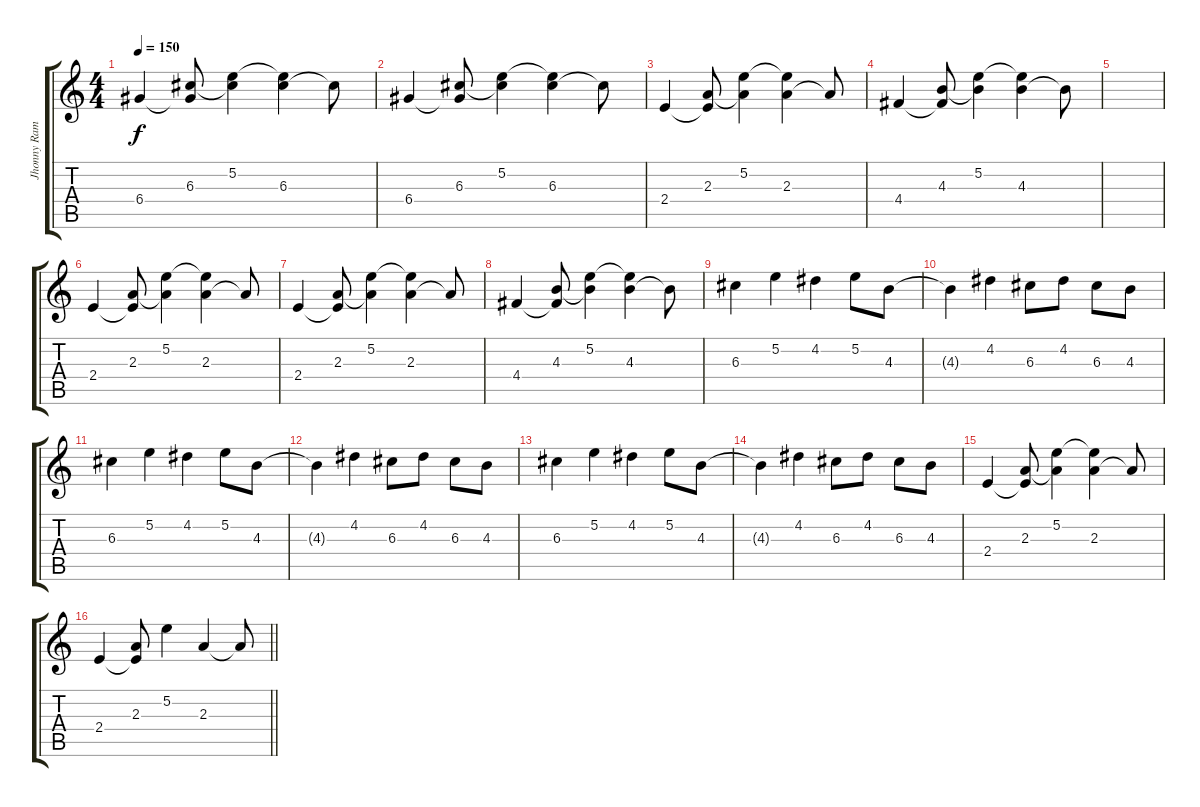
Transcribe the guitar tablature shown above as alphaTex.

\track ("Jhonny Ramone - Guitar" "Jhonny Ram") {instrument distortionguitar}
\staff {score tabs}
\tuning (E4 B3 G3 D3 A2 E2) {hide}
\ts (4 4)
\tempo 150
\clef g2
\ks c
6.4.4{dy f} (6.3 6.4{t}).8 (5.2 6.3{t}).4 (5.2{t} 6.3).4 6.3{t}.8 |
6.4.4 (6.3 6.4{t}).8 (5.2 6.3{t}).4 (5.2{t} 6.3).4 6.3{t}.8 |
2.4.4 (2.3 2.4{t}).8 (5.2 2.3{t}).4 (5.2{t} 2.3).4 2.3{t}.8 |
4.4.4 (4.3 4.4{t}).8 (5.2 4.3{t}).4 (5.2{t} 4.3).4 4.3{t}.8 |
|
2.4.4 (2.3 2.4{t}).8 (5.2 2.3{t}).4 (5.2{t} 2.3).4 2.3{t}.8 |
2.4.4 (2.3 2.4{t}).8 (5.2 2.3{t}).4 (5.2{t} 2.3).4 2.3{t}.8 |
4.4.4 (4.3 4.4{t}).8 (5.2 4.3{t}).4 (5.2{t} 4.3).4 4.3{t}.8 |
6.3.4 5.2.4 4.2.4 5.2.8 4.3.8 |
4.3{t}.4 4.2.4 6.3.8 4.2.8 6.3.8 4.3.8 |
6.3.4 5.2.4 4.2.4 5.2.8 4.3.8 |
4.3{t}.4 4.2.4 6.3.8 4.2.8 6.3.8 4.3.8 |
6.3.4 5.2.4 4.2.4 5.2.8 4.3.8 |
4.3{t}.4 4.2.4 6.3.8 4.2.8 6.3.8 4.3.8 |
2.4.4 (2.3 2.4{t}).8 (5.2 2.3{t}).4 (5.2{t} 2.3).4 2.3{t}.8 |
\barLineRight lightlight
2.4.4 (2.3 2.4{t}).8 5.2.4 2.3.4 2.3{t}.8
